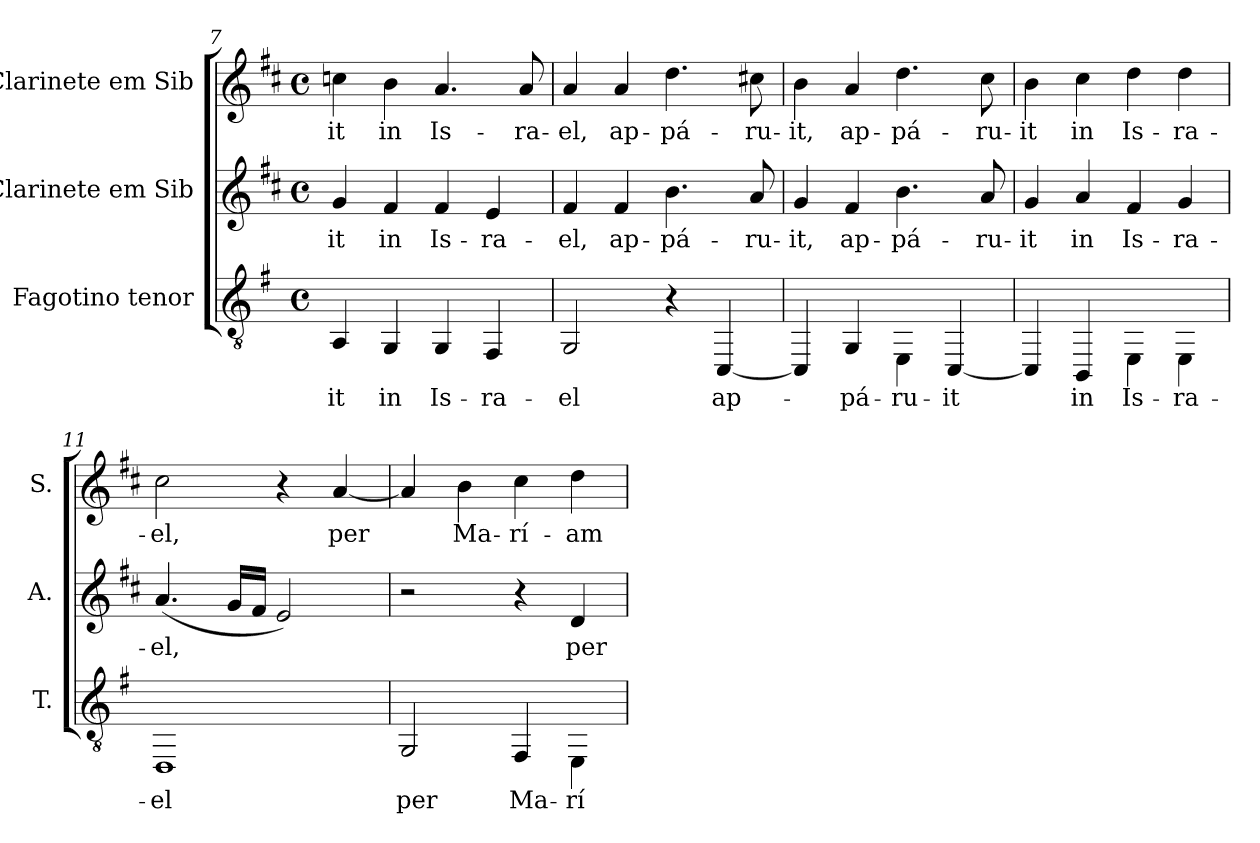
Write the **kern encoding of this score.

**kern	**text	**kern	**text	**kern	**text
*part3	*part3	*part2	*part2	*part1	*part1
*staff3	*staff3	*staff2	*staff2	*staff1	*staff1
*I"Fagotino tenor	*	*I"Clarinete em Sib	*	*I"Clarinete em Sib	*
*I'T.	*	*I'A.	*	*I'S.	*
*clefGv2	*	*clefG2	*	*clefG2	*
*ITrd-3c-5	*	*ITrd1c2	*	*ITrd1c2	*
*k[]	*	*k[]	*	*k[]	*
*C:	*	*C:	*	*C:	*
*M4/4	*	*M4/4	*	*M4/4	*
*met(c)	*	*met(c)	*	*met(c)	*
=7	=7	=7	=7	=7	=7
!	!LO:LY:b:color=#000000	!	!	!	!
!	!	!	!LO:LY:b:color=#000000	!	!
!	!	!	!	!	!LO:LY:b:color=#000000
4Di/	-it	4fi/	-it	4b-Xi\	-it
!	!LO:LY:b:color=#000000	!	!	!	!
!	!	!	!LO:LY:b:color=#000000	!	!
!	!	!	!	!	!LO:LY:b:color=#000000
4Ci/	in	4ei/	in	4ai\	in
!	!LO:LY:b:color=#000000	!	!	!	!
!	!	!	!LO:LY:b:color=#000000	!	!
!	!	!	!	!	!LO:LY:b:color=#000000
4Ci/	Is-	4ei/	Is-	4.gi/	Is-
!	!LO:LY:b:color=#000000	!	!	!	!
!	!	!	!LO:LY:b:color=#000000	!	!
4BBi/	-ra-	4di/	-ra-	.	.
!	!	!	!	!	!LO:LY:b:color=#000000
.	.	.	.	8gi/	-ra-
=8	=8	=8	=8	=8	=8
!	!LO:LY:b:color=#000000	!	!	!	!
!	!	!	!LO:LY:b:color=#000000	!	!
!	!	!	!	!	!LO:LY:b:color=#000000
2Ci/	-el	4ei/	-el,	4gi/	-el,
!	!	!	!LO:LY:b:color=#000000	!	!
!	!	!	!	!	!LO:LY:b:color=#000000
.	.	4ei/	ap-	4gi/	ap-
!	!	!	!LO:LY:b:color=#000000	!	!
!	!	!	!	!	!LO:LY:b:color=#000000
4r	.	4.ai\	-pá-	4.cci\	-pá-
!	!LO:LY:b:color=#000000	!	!	!	!
[<4FFi/	ap-	.	.	.	.
!	!	!	!LO:LY:b:color=#000000	!	!
!	!	!	!	!	!LO:LY:b:color=#000000
.	.	8gi/	-ru-	8bni\	-ru-
=9	=9	=9	=9	=9	=9
!	!	!	!LO:LY:b:color=#000000	!	!
!	!	!	!	!	!LO:LY:b:color=#000000
4FFi/]	.	4fi/	-it,	4ai\	-it,
!	!LO:LY:b:color=#000000	!	!	!	!
!	!	!	!LO:LY:b:color=#000000	!	!
!	!	!	!	!	!LO:LY:b:color=#000000
4Ci/	-pá-	4ei/	ap-	4gi/	ap-
!	!LO:LY:b:color=#000000	!	!	!	!
!	!	!	!LO:LY:b:color=#000000	!	!
!	!	!	!	!	!LO:LY:b:color=#000000
4AAi\	-ru-	4.ai\	-pá-	4.cci\	-pá-
!	!LO:LY:b:color=#000000	!	!	!	!
[<4FFi/	-it	.	.	.	.
!	!	!	!LO:LY:b:color=#000000	!	!
!	!	!	!	!	!LO:LY:b:color=#000000
.	.	8gi/	-ru-	8bi\	-ru-
=10	=10	=10	=10	=10	=10
!	!	!	!LO:LY:b:color=#000000	!	!
!	!	!	!	!	!LO:LY:b:color=#000000
4FFi/]	.	4fi/	-it	4ai\	-it
!	!LO:LY:b:color=#000000	!	!	!	!
!	!	!	!LO:LY:b:color=#000000	!	!
!	!	!	!	!	!LO:LY:b:color=#000000
4EEi/	in	4gi/	in	4bi\	in
!	!LO:LY:b:color=#000000	!	!	!	!
!	!	!	!LO:LY:b:color=#000000	!	!
!	!	!	!	!	!LO:LY:b:color=#000000
4AAi\	Is-	4ei/	Is-	4cci\	Is-
!	!LO:LY:b:color=#000000	!	!	!	!
!	!	!	!LO:LY:b:color=#000000	!	!
!	!	!	!	!	!LO:LY:b:color=#000000
4AAi\	-ra-	4fi/	-ra-	4cci\	-ra-
!!LO:LB:g=z
=11	=11	=11	=11	=11	=11
!	!LO:LY:b:color=#000000	!	!	!	!
!	!	!	!LO:LY:b:color=#000000	!	!
!	!	!	!	!	!LO:LY:b:color=#000000
1GGi	-el	(4.gi/	-el,	2bi\	-el,
.	.	16fi/LL	.	.	.
.	.	16ei/JJ	.	.	.
.	.	2di/)	.	4r	.
!	!	!	!	!	!LO:LY:b:color=#000000
.	.	.	.	[<4gi/	per
=12	=12	=12	=12	=12	=12
!	!LO:LY:b:color=#000000	!	!	!	!
2Ci/	per	2r	.	4gi/]	.
!	!	!	!	!	!LO:LY:b:color=#000000
.	.	.	.	4ai\	Ma-
!	!LO:LY:b:color=#000000	!	!	!	!
!	!	!	!	!	!LO:LY:b:color=#000000
4BBi/	Ma-	4r	.	4bi\	-rí-
!	!LO:LY:b:color=#000000	!	!	!	!
!	!	!	!LO:LY:b:color=#000000	!	!
!	!	!	!	!	!LO:LY:b:color=#000000
4AAi\	-rí-	4ci/	per	4cci\	-am
=	=	=	=	=	=
*-	*-	*-	*-	*-	*-
